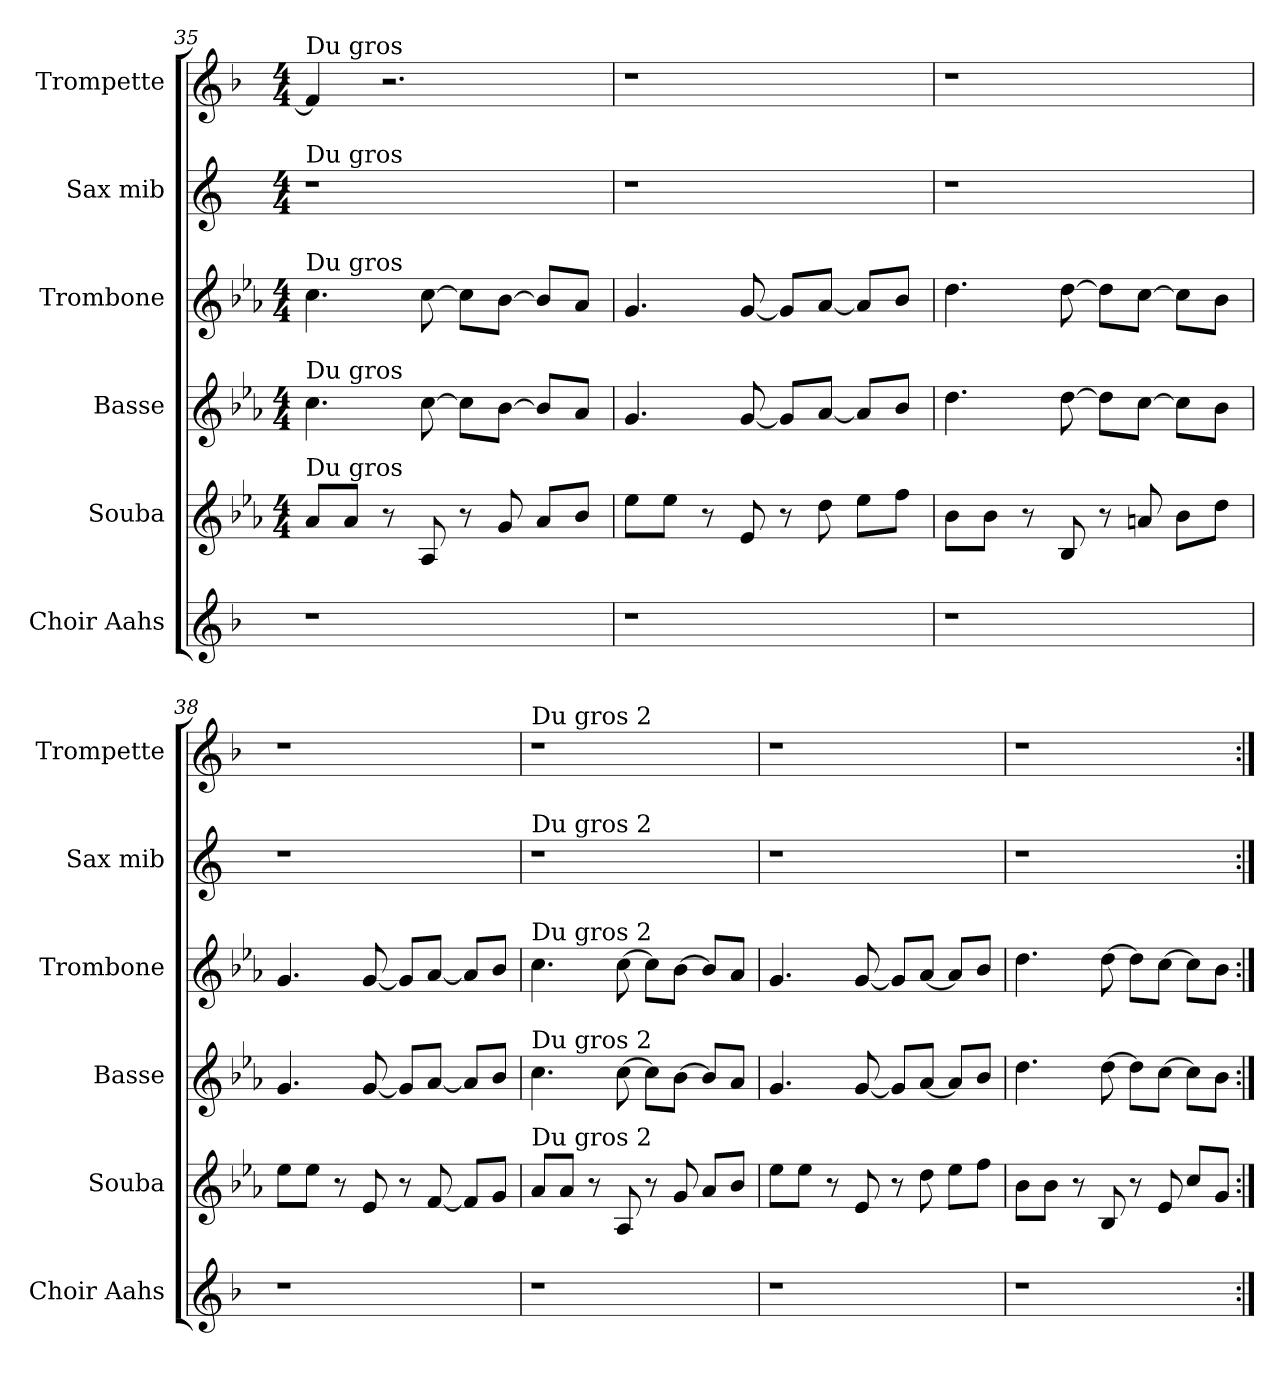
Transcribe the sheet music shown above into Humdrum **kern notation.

**kern	**kern	**kern	**kern	**kern	**kern
*part6	*part5	*part4	*part3	*part2	*part1
*staff6	*staff5	*staff4	*staff3	*staff2	*staff1
*I"Choir Aahs	*I"Souba	*I"Basse	*I"Trombone	*I"Sax mib	*I"Trompette
*I'Choir Aahs	*I'Souba	*I'Basse	*I'Trombone	*I'Sax mib	*I'Trompette
*clefG2	*clefG2	*clefG2	*clefG2	*clefG2	*clefG2
*ITrd1c2	*ITrd15c26	*ITrd8c14	*ITrd8c14	*ITrd5c9	*ITrd1c2
*k[b-e-a-]	*k[b-e-a-]	*k[b-e-a-]	*k[b-e-a-]	*k[b-e-a-]	*k[b-e-a-]
*	*M4/4	*M4/4	*M4/4	*M4/4	*M4/4
=35	=35	=35	=35	=35	=35
!	!	!	!	!	!LO:TX:t=Du gros
!	!	!	!	!LO:TX:t=Du gros	!
!	!	!	!LO:TX:t=Du gros	!	!
!	!	!LO:TX:t=Du gros	!	!	!
!	!LO:TX:t=Du gros	!	!	!	!
1r	8AA-L	4.c	4.c	1r	4e-]
.	8AA-J	.	.	.	.
.	8r	.	.	.	2.r
.	8AAA-	[8c	[8c	.	.
.	8r	8cL]	8cL]	.	.
.	8GG	[8B-J	[8B-J	.	.
.	8AA-L	8B-L]	8B-L]	.	.
.	8BB-J	8A-J	8A-J	.	.
=36	=36	=36	=36	=36	=36
1r	8E-L	4.G	4.G	1r	1r
.	8E-J	.	.	.	.
.	8r	.	.	.	.
.	8EE-	[8G	[8G	.	.
.	8r	8GL]	8GL]	.	.
.	8D	[8A-J	[8A-J	.	.
.	8E-L	8A-L]	8A-L]	.	.
.	8FJ	8B-J	8B-J	.	.
=37	=37	=37	=37	=37	=37
1r	8BB-L	4.d	4.d	1r	1r
.	8BB-J	.	.	.	.
.	8r	.	.	.	.
.	8BBB-	[8d	[8d	.	.
.	8r	8dL]	8dL]	.	.
.	8AAn	[8cJ	[8cJ	.	.
.	8BB-L	8cL]	8cL]	.	.
.	8DJ	8B-J	8B-J	.	.
=38	=38	=38	=38	=38	=38
1r	8E-L	4.G	4.G	1r	1r
.	8E-J	.	.	.	.
.	8r	.	.	.	.
.	8EE-	[8G	[8G	.	.
.	8r	8GL]	8GL]	.	.
.	[8FF	[8A-J	[8A-J	.	.
.	8FFL]	8A-L]	8A-L]	.	.
.	8GGJ	8B-J	8B-J	.	.
=39	=39	=39	=39	=39	=39
!	!	!	!	!	!LO:TX:t=Du gros 2
!	!	!	!	!LO:TX:t=Du gros 2	!
!	!	!	!LO:TX:t=Du gros 2	!	!
!	!	!LO:TX:t=Du gros 2	!	!	!
!	!LO:TX:t=Du gros 2	!	!	!	!
1r	8AA-L	4.c	4.c	1r	1r
.	8AA-J	.	.	.	.
.	8r	.	.	.	.
.	8AAA-	[8c	[8c	.	.
.	8r	8cL]	8cL]	.	.
.	8GG	[8B-J	[8B-J	.	.
.	8AA-L	8B-L]	8B-L]	.	.
.	8BB-J	8A-J	8A-J	.	.
=40	=40	=40	=40	=40	=40
1r	8E-L	4.G	4.G	1r	1r
.	8E-J	.	.	.	.
.	8r	.	.	.	.
.	8EE-	[8G	[8G	.	.
.	8r	8GL]	8GL]	.	.
.	8D	[8A-J	[8A-J	.	.
.	8E-L	8A-L]	8A-L]	.	.
.	8FJ	8B-J	8B-J	.	.
=41	=41	=41	=41	=41	=41
1r	8BB-L	4.d	4.d	1r	1r
.	8BB-J	.	.	.	.
.	8r	.	.	.	.
.	8BBB-	[8d	[8d	.	.
.	8r	8dL]	8dL]	.	.
.	8EE-	[8cJ	[8cJ	.	.
.	8CL	8cL]	8cL]	.	.
.	8GGJ	8B-J	8B-J	.	.
=:|!	=:|!	=:|!	=:|!	=:|!	=:|!
*-	*-	*-	*-	*-	*-
